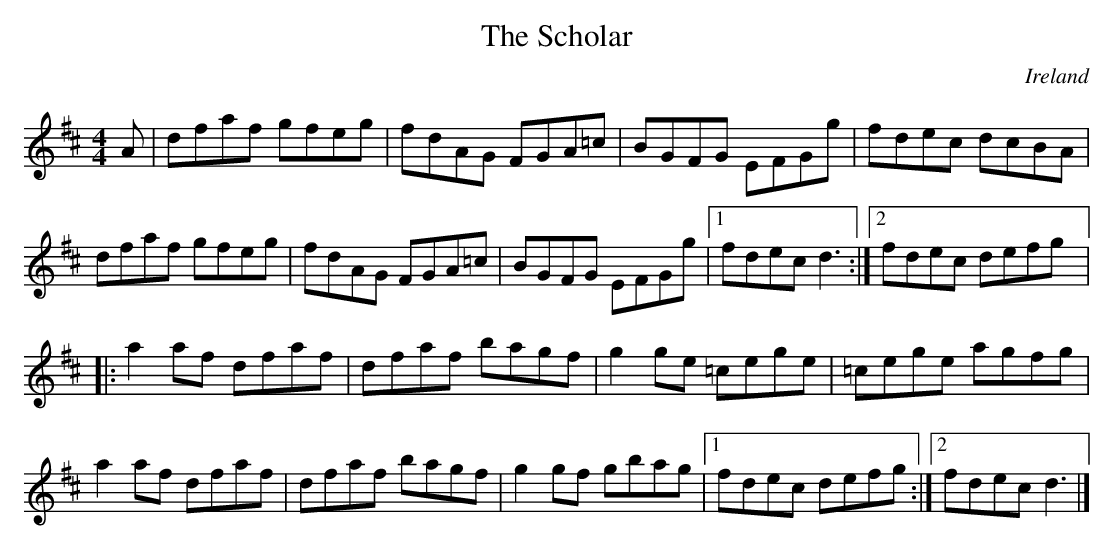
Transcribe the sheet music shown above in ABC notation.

X:1
T:Scholar, The
O:Ireland
M:4/4
K:D
A|\
dfaf gfeg | fdAG FGA=c | BGFG EFGg | fdec dcBA|
dfaf gfeg | fdAG FGA=c| BGFG EFGg\
|1 fdecd3 :|2 fdec defg |:
a2af dfaf | dfaf bagf | g2ge =cege| =cege agfg|
a2af dfaf | dfaf bagf | g2gf gbag \
|1 fdec defg :|2 fdecd3|]
